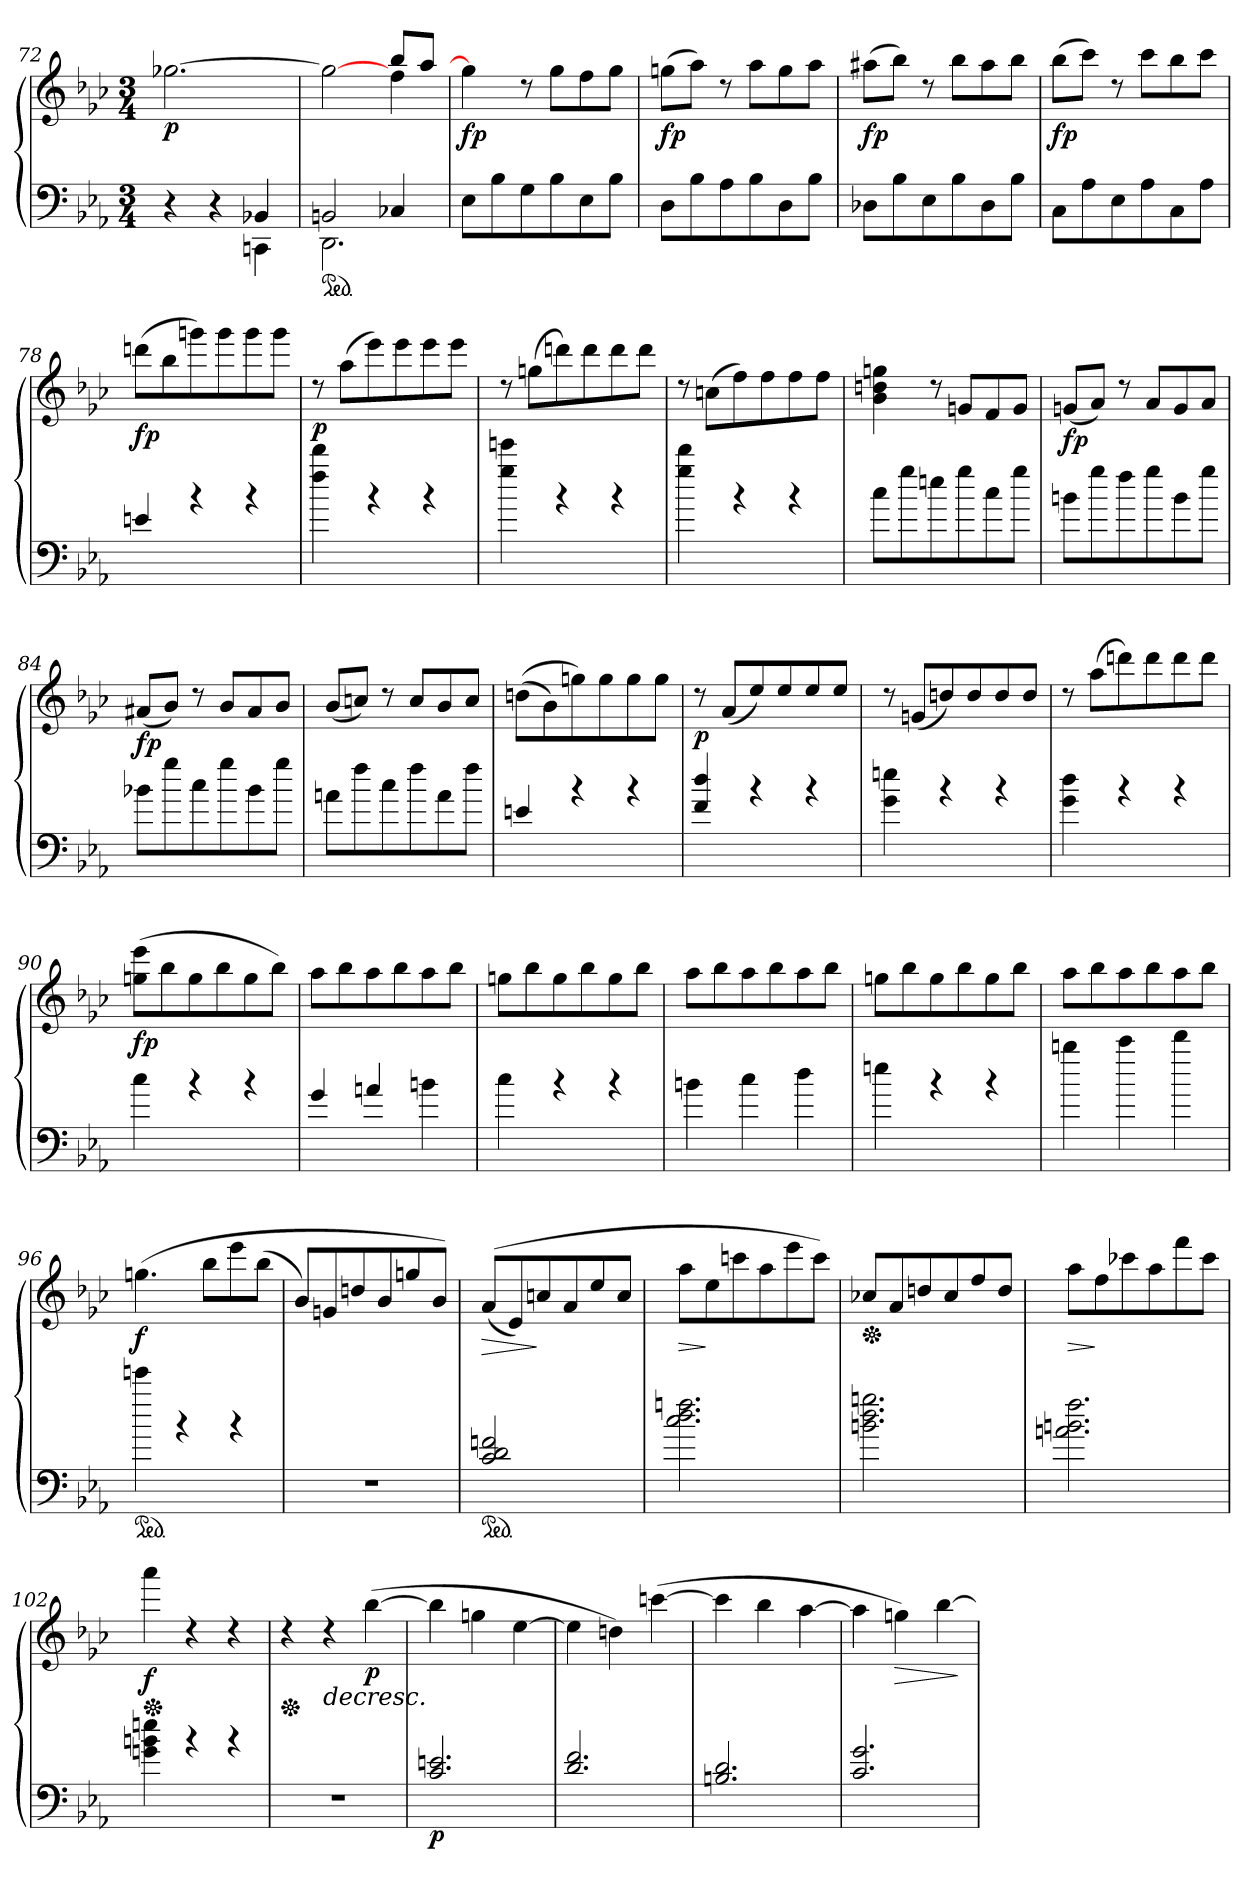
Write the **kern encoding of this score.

**kern	**kern	**dynam
*part1	*part1	*part1
*staff2	*staff1	*staff1/2
!!LO:LB:g=z
*clefF4	*clefG3	*
*k[b-e-a-]	*k[b-e-a-]	*
*M3/4	*M3/4	*
=72	=72	=72
*^	*	*
!	!	!	!LO:DY:b
4r	2ryy	[>2.ee-X\	p
4r	.	.	.
4BB-X/	4CCn\	.	.
=73	=73	=73	=73
*ped	*	*	*
*	*	*^	*
2BBn/	2.DD\	2ee-\_	2ryy	.
4C-X/	.	8gg/L	4dd\	.
.	.	8ff/J	.	.
*v	*v	*	*	*
*	*v	*v	*
=74	=74	=74
!	!	!LO:DY:b
8E-\L	4ee-\]	fp
8B-\	.	.
8G\	8rb	.
8B-\	8ee-\L	.
8E-\	8dd\	.
8B-\J	8ee-\J	.
=75	=75	=75
!	!	!LO:DY:b
8D\L	(>8een\L	fp
8B-\	8ff\J)	.
8A-\	8rb	.
8B-\	8ff\L	.
8D\	8ee\	.
8B-\J	8ff\J	.
=76	=76	=76
!	!	!LO:DY:b
8D-X\L	(>8ff#X\L	fp
8B-\	8gg\J)	.
8E-\	8rb	.
8B-\	8gg\L	.
8D-\	8ff#\	.
8B-\J	8gg\J	.
=77	=77	=77
!	!	!LO:DY:b
8C\L	(>8gg\L	fp
8A-\	8aa-\J)	.
8E-\	8rb	.
8A-\	8aa-\L	.
8C\	8gg\	.
8A-\J	8aa-\J	.
!!LO:PB:g=z
=78	=78	=78
!	!	!LO:DY:b
4e/	(>8bb\L	fp
.	8gg\	.
4rb	8eee\)	.
.	8eee\	.
4rb	8eee\	.
.	8eee\J	.
=79	=79	=79
!	!	!LO:DY:a=2
4ff\ 4ddd\	8rb	p
.	(>8ff\L	.
4rb	8ccc\)	.
.	8ccc\	.
4rb	8ccc\	.
.	8ccc\J	.
=80	=80	=80
4gg\ 4eee\	8rb	.
.	(>8ee\L	.
4rb	8bb\)	.
.	8bb\	.
4rb	8bb\	.
.	8bb\J	.
=81	=81	=81
4gg\ 4ddd\	8rb	.
.	(>8a\L	.
4rb	8dd\)	.
.	8dd\	.
4rb	8dd\	.
.	8dd\J	.
=82	=82	=82
8cc\L	4g\ 4b\ 4ee\	.
8gg\	.	.
8ee\	8rb	.
8gg\	8e/L	.
8cc\	8d/	.
8gg\J	8e/J	.
=83	=83	=83
!	!	!LO:DY:b
8b\L	(<8en/L	fp
8gg\	8f/J)	.
8ff\	8rb	.
8gg\	8f/L	.
8b\	8e/	.
8gg\J	8f/J	.
!!LO:LB:g=z
=84	=84	=84
!	!	!LO:DY:b
!	!	!LO:DY:n=1:b
8b-X\L	(<8f#X/L	f p
8gg\	8g/J)	.
8cc\	8rb	.
8gg\	8g/L	.
8b-\	8f#/	.
8gg\J	8g/J	.
=85	=85	=85
8a\L	(<8g/L	.
8ff\	8a/J)	.
8cc\	8rb	.
8ff\	8a/L	.
8a\	8g/	.
(<8ff\J	8a/J	.
=86	=86	=86
4e/	(>(<8b\L)	.
.	8g\)	.
4rb	8ee\)	.
.	8ee\	.
4rb	8ee\	.
.	8ee\J	.
=87	=87	=87
!	!	!LO:DY:a=2
4f/ 4dd/	8rb	p
.	(<8f/L	.
4rb	8cc/)	.
.	8cc/	.
4rb	8cc/	.
.	8cc/J	.
=88	=88	=88
4g\ 4ee\	8rb	.
.	(<8e/L	.
4rb	8b/)	.
.	8b/	.
4rb	8b/	.
.	8b/J	.
=89	=89	=89
4g\ 4dd\	8rb	.
.	(>8ff\L	.
4rb	8bb\)	.
.	8bb\	.
4rb	8bb\	.
.	8bb\J	.
!!LO:LB:g=z
=90	=90	=90
!	!	!LO:DY:b
!	!	!LO:DY:n=1:b
4cc\	(>8ee\ 8ccc\L	f p
.	8gg\	.
4rb	8ee\	.
.	8gg\	.
4rb	8ee\	.
.	8gg\J)	.
=91	=91	=91
4g/	8ff\L	.
.	8gg\	.
4a/	8ff\	.
.	8gg\	.
4b\	8ff\	.
.	8gg\J	.
=92	=92	=92
4cc\	8ee\L	.
.	8gg\	.
4rb	8ee\	.
.	8gg\	.
4rb	8ee\	.
.	8gg\J	.
=93	=93	=93
4b\	8ff\L	.
.	8gg\	.
4cc\	8ff\	.
.	8gg\	.
4dd\	8ff\	.
.	8gg\J	.
=94	=94	=94
4ee\	8ee\L	.
.	8gg\	.
4rb	8ee\	.
.	8gg\	.
4rb	8ee\	.
.	8gg\J	.
=95	=95	=95
4bb\	8ff\L	.
.	8gg\	.
4ccc\	8ff\	.
.	8gg\	.
4ddd\	8ff\	.
.	8gg\J	.
!!LO:LB:g=z
=96	=96	=96
*ped	*	*
!	!	!LO:DY:b
4eee\	(>4.ee\	f
4rb	.	.
.	8gg\L	.
4rb	8ccc\	.
.	(<8gg\J	.
=97	=97	=97
2.r	8g/L)	.
.	8e/	.
.	8b/	.
.	8g/	.
.	8ee/	.
.	8g/J)	.
=98	=98	=98
*ped	*	*
!	!	!LO:HP:b
2c/ 2d/ 2fn/	(>(<8f/L	>
.	8c/)	.
.	8an/	]
.	8f/	.
4ryy	8cc/	.
.	8a/J	.
=99	=99	=99
!	!	!LO:HP:b
2.cc\ 2.dd\ 2.ffn\	8ff\L	>
.	8cc\	]
.	8aan\	.
.	8ff\	.
.	8ccc\	.
.	8aa\J)	.
=100	=100	=100
*	*Xped	*
2.b\ 2.dd\ 2.ggn\	8a-X/L	.
.	8f/	.
.	8bn/	.
.	8a-/	.
.	8dd/	.
.	8b/J	.
=101	=101	=101
!	!	!LO:HP:b
2.a\ 2.b\ 2.ff\	8ff\L	>
.	8dd\	]
.	8aa-X\	.
.	8ff\	.
.	8ddd\	.
.	8aa-\J	.
!!LO:LB:g=z
=102	=102	=102
*	*Xped	*
!	!	!LO:DY:b
4gn\ 4b\ 4ee\	(>4fff\	f
4rb	4rb	.
4rb	4rb	.
=103	=103	=103
*	*Xped	*
2.r	4rb	.
!	!	!LO:HP:b
.	4rb	>
!	!	!LO:DY:b
.	(>[>4gg\	p
.	.	]
=104	=104	=104
!	!	!LO:DY:b=2
2.c/ 2.e/	4gg\]	p
.	4ee\	.
.	[>4cc\	.
=105	=105	=105
2.d/ 2.f/	4cc\]	.
.	4bn\)	.
.	(>[>4aa\	.
=106	=106	=106
2.Bn/ 2.d/	4aa\]	.
.	4gg\	.
.	[>4ff\	.
=107	=107	=107
2.c/ 2.g/	4ff\]	.
!	!	!LO:HP:b
.	4ee\)	>
.	[>4gg\	.
.	.	]
=	=	=
*-	*-	*-
